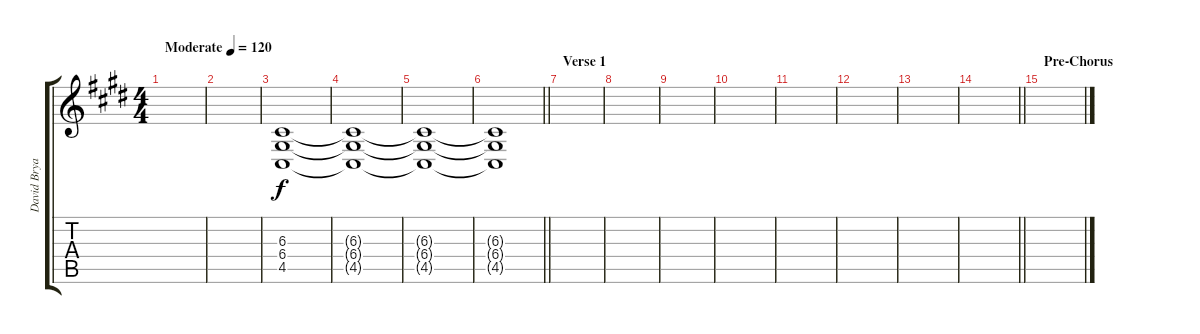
\track ("David Bryan (Keyboard)" "David Brya") {instrument churchorgan}
\staff {score tabs}
\tuning (E4 B3 G3 D3 A2 E2) {hide}
\ts (4 4)
\tempo (120 "Moderate")
\clef g2
\ks c#minor
|
|
(6.3 6.4 4.5).1 |
(6.3{t} 6.4{t} 4.5{t}).1 |
(6.3{t} 6.4{t} 4.5{t}).1 |
\barLineRight lightlight
(6.3{t} 6.4{t} 4.5{t}).1 |
\section ("" "Verse 1")
|
|
|
|
|
|
|
\barLineRight lightlight
|
\section ("" "Pre-Chorus")
